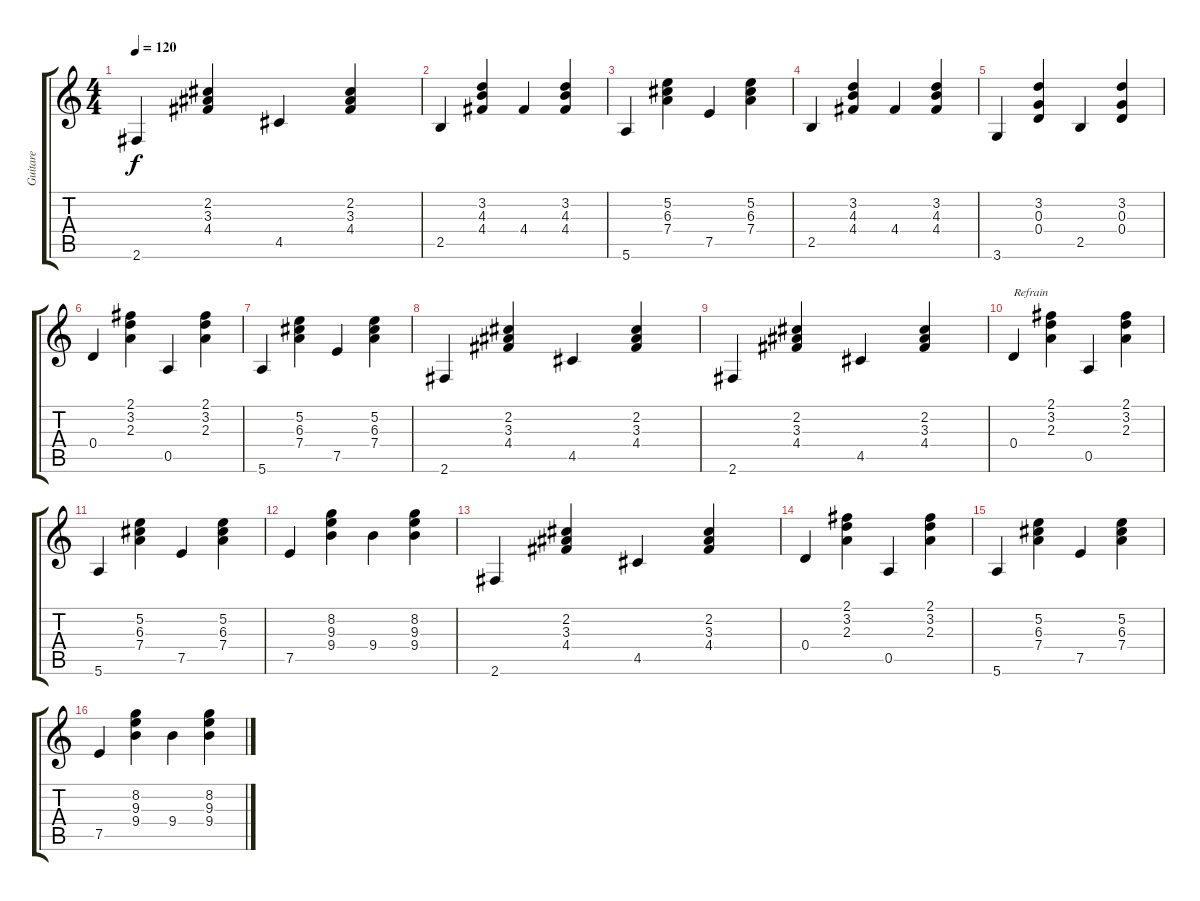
\track ("Guitare " "Guitare ") {instrument acousticguitarnylon}
\staff {score tabs}
\tuning (E4 B3 G3 D3 A2 E2) {hide}
\ts (4 4)
\tempo 120
\clef g2
\ks c
2.6.4{dy f} (2.2 3.3 4.4).4 4.5.4 (2.2 3.3 4.4).4 |
2.5.4 (3.2 4.3 4.4).4 4.4.4 (3.2 4.3 4.4).4 |
5.6.4 (5.2 6.3 7.4).4 7.5.4 (5.2 6.3 7.4).4 |
2.5.4 (3.2 4.3 4.4).4 4.4.4 (3.2 4.3 4.4).4 |
3.6.4 (3.2 0.3 0.4).4 2.5.4 (3.2 0.3 0.4).4 |
0.4.4 (2.1 3.2 2.3).4 0.5.4 (2.1 3.2 2.3).4 |
5.6.4 (5.2 6.3 7.4).4 7.5.4 (5.2 6.3 7.4).4 |
2.6.4 (2.2 3.3 4.4).4 4.5.4 (2.2 3.3 4.4).4 |
2.6.4 (2.2 3.3 4.4).4 4.5.4 (2.2 3.3 4.4).4 |
0.4.4{txt "Refrain"} (2.1 3.2 2.3).4 0.5.4 (2.1 3.2 2.3).4 |
5.6.4 (5.2 6.3 7.4).4 7.5.4 (5.2 6.3 7.4).4 |
7.5.4 (8.2 9.3 9.4).4 9.4.4 (8.2 9.3 9.4).4 |
2.6.4 (2.2 3.3 4.4).4 4.5.4 (2.2 3.3 4.4).4 |
0.4.4 (2.1 3.2 2.3).4 0.5.4 (2.1 3.2 2.3).4 |
5.6.4 (5.2 6.3 7.4).4 7.5.4 (5.2 6.3 7.4).4 |
7.5.4 (8.2 9.3 9.4).4 9.4.4 (8.2 9.3 9.4).4
